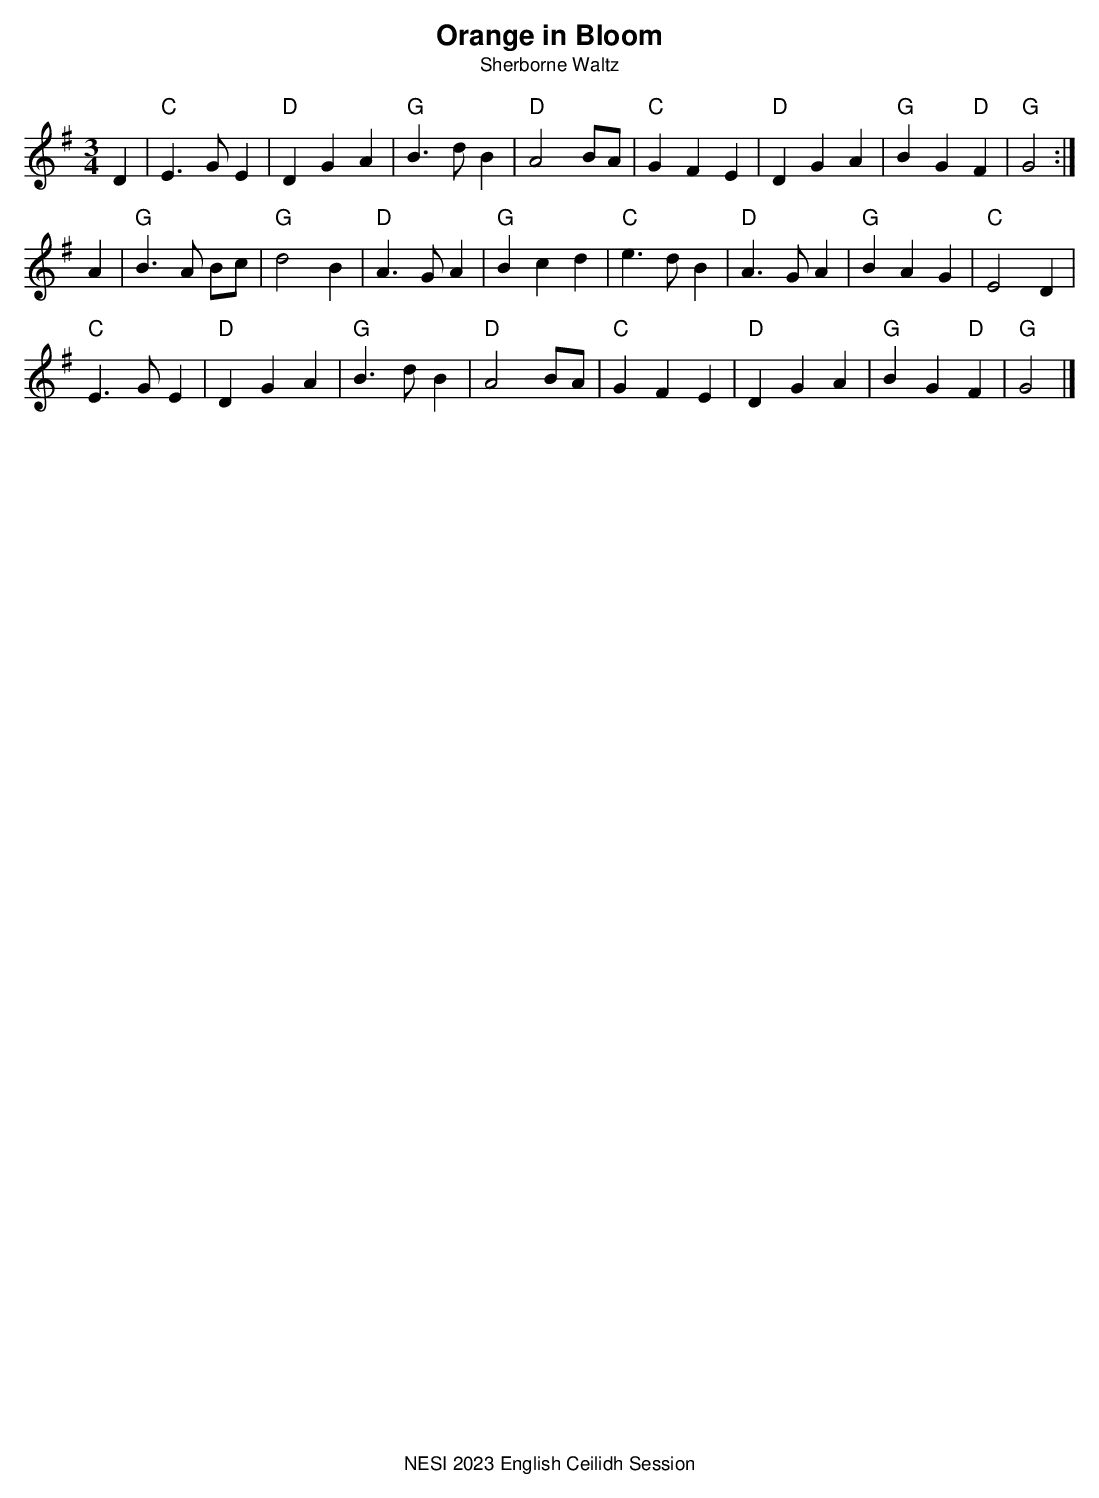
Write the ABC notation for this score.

X:1
T:Orange in Bloom
T:Sherborne Waltz
M:3/4
L:1/8
K:G
D2|"C"E3GE2|"D"D2G2A2|"G"B3dB2|"D"A4BA|"C"G2F2E2|"D"D2G2A2|"G"B2G2"D"F2|"G"G4:|
A2|"G"B3A Bc|"G"d4B2|"D"A3GA2|"G"B2c2d2|\
"C"e3dB2|"D"A3GA2|"G"B2A2G2|"C"E4D2|
"C"E3GE2|"D"D2G2A2|"G"B3dB2|"D"A4BA|"C"G2F2E2|"D"D2G2A2|"G"B2G2"D"F2|"G"G4|]
